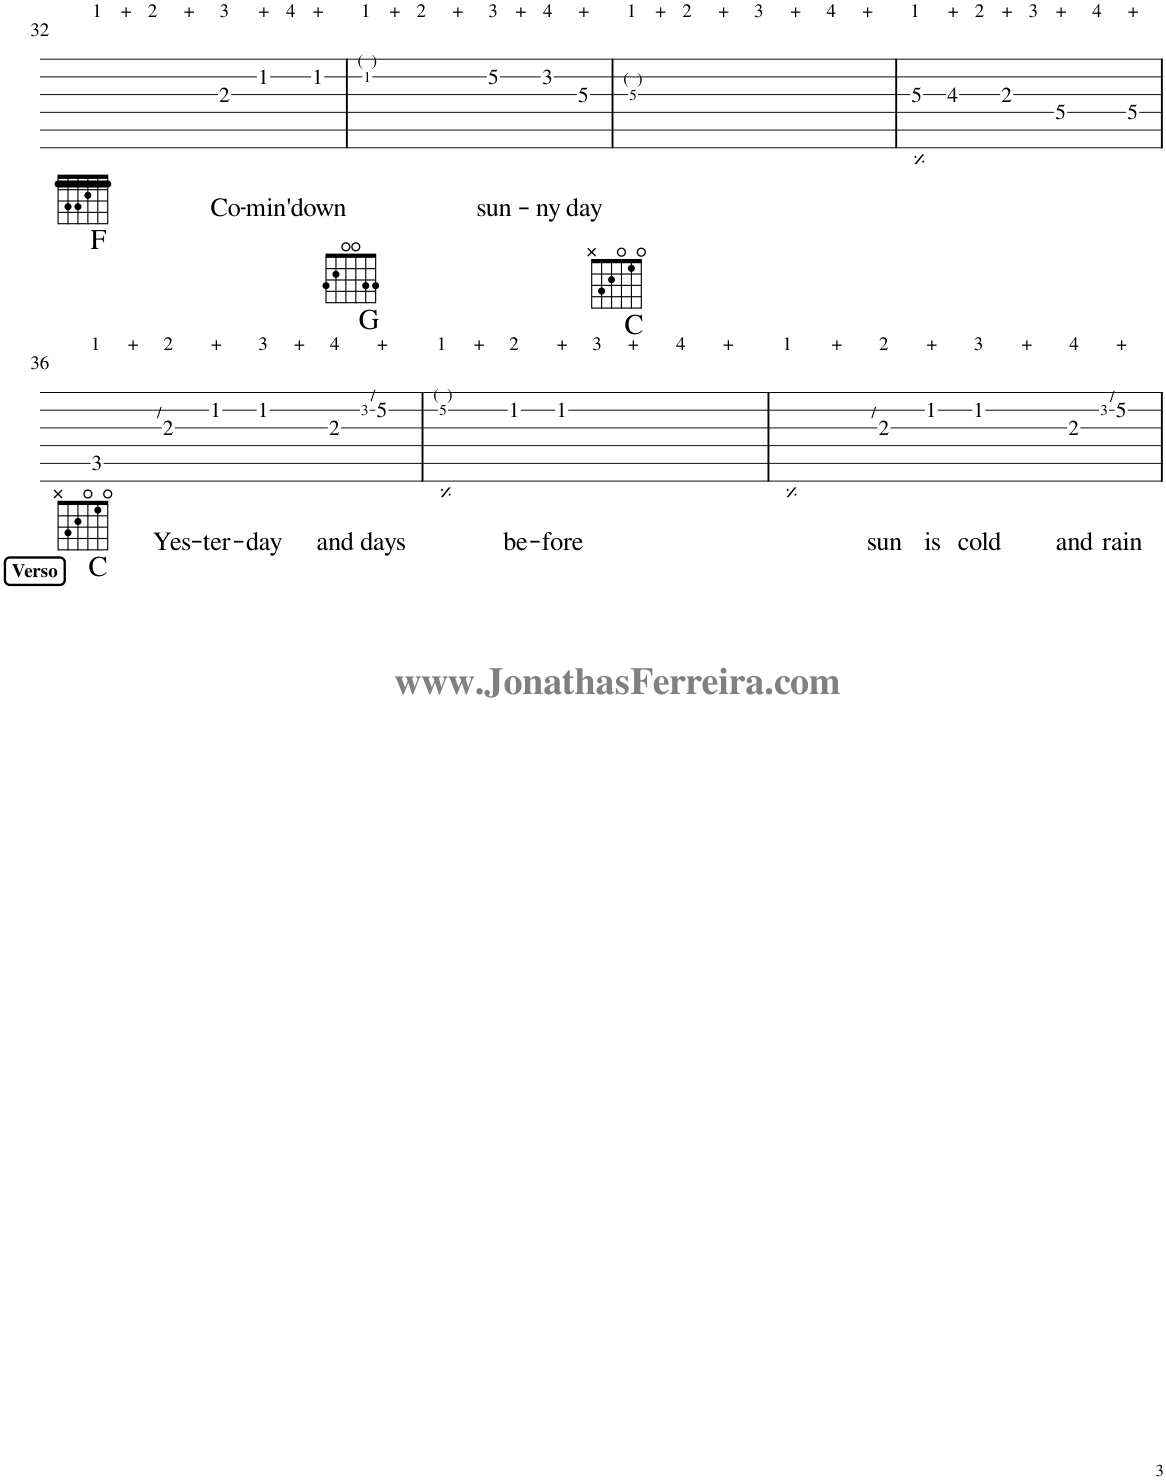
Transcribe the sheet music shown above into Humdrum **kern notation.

**kern	**text	**harte
*part1	*part1	*part1
*staff1	*staff1	*
*I"Guitar	*	*
*I'Guit.	*	*
!!LO:PB:g=z
*	*	*
*k[]	*	*
*M4/4	*	*
=32	=32	=32
*^	*	*
!LO:TX:a:t=1	!	!	!
*^	*^	*	*
4r	4FF 4C 4F 4A 4c 4f	8ryy	2.ryy	.	F:maj
!	!	!LO:TX:a:t=+	!	!	!
.	.	2..ryy	.	.	.
!LO:TX:a:t=2	!	!	!	!	!
8r	4r	.	.	.	.
!LO:TX:a:t=+	!	!	!	!	!
8r	.	.	.	.	.
!LO:TX:a:t=3	!	!	!	!	!
!	!	!	!	!LO:LY:b	!
8A	2r	.	.	Co-	.
!LO:TX:a:t=+	!	!	!	!	!
!	!	!	!	!LO:LY:b	!
4c	.	.	.	-min'	.
!	!	!	!LO:TX:a:t=4	!	!
.	.	.	4ryy	.	.
!LO:TX:a:t=+	!	!	!	!	!
!	!	!	!	!LO:LY:b	!
8c	.	.	.	down	.
=33	=33	=33	=33	=33	=33
!LO:TX:a:t=1	!	!	!	!	!
!LO:TX:a:t=(  )	!	!	!	!	!
4c	4GG 4BB 4D 4G	8ryy	2ryy	.	G:maj
!	!	!LO:TX:a:t=+	!	!	!
.	.	2..ryy	.	.	.
!LO:TX:a:t=2	!	!	!	!	!
8r	4r	.	.	.	.
!LO:TX:a:t=+	!	!	!	!	!
8r	.	.	.	.	.
!LO:TX:a:t=3	!	!	!	!	!
!	!	!	!	!LO:LY:b	!
4e	2r	.	8ryy	sun-	.
!	!	!	!LO:TX:a:t=+	!	!
.	.	.	4.ryy	.	.
!LO:TX:a:t=4	!	!	!	!	!
!	!	!	!	!LO:LY:b	!
8dL	.	.	.	-ny	.
!LO:TX:a:t=+	!	!	!	!	!
!	!	!	!	!LO:LY:b	!
8cJ	.	.	.	day	.
=34	=34	=34	=34	=34	=34
!LO:TX:a:t=1	!	!	!	!	!
!LO:TX:a:t=(  )	!	!	!	!	!
*	*	*v	*v	*	*
4c	4C 4E	8ryy	.	C:maj
!	!	!LO:TX:a:t=+	!	!
.	.	2..ryy	.	.
!LO:TX:a:t=2	!	!	!	!
8r	4r	.	.	.
!LO:TX:a:t=+	!	!	!	!
8r	.	.	.	.
!LO:TX:a:t=3	!	!	!	!
8r	2r	.	.	.
!LO:TX:a:t=+	!	!	!	!
8r	.	.	.	.
!LO:TX:a:t=4	!	!	!	!
8r	.	.	.	.
!LO:TX:a:t=+	!	!	!	!
8r	.	.	.	.
=35	=35	=35	=35	=35
!LO:TX:a:t=1	!	!	!	!
*	*v	*v	*	*
8c	4C 4E	.	.
!LO:TX:a:t=+	!	!	!
4B	.	.	.
!	!LO:TX:a:t=2	!	!
.	4r	.	.
!LO:TX:a:t=+	!	!	!
4A	.	.	.
!	!LO:TX:a:t=3	!	!
.	2r	.	.
!LO:TX:a:t=+	!	!	!
8G	.	.	.
!LO:TX:a:t=4	!	!	!
8r	.	.	.
!LO:TX:a:t=+	!	!	!
8G	.	.	.
!!LO:LB:g=z	!!
!!LO:REH:place=s1:b:B:cj:fs=8:t=Verso:qo=1	!!
=36	=36	=36	=36
!LO:TX:a:t=1	!	!	!
!LO:TX:b:B:color=#808080:t=www.JonathasFerreira.com	!	!	!
*^	*^	*	*
4C	4E 4G 4c	8ryy	2ryy	.	C:maj
!	!	!LO:TX:a:t=+	!	!	!
.	.	2..ryy	.	.	.
!LO:TX:a:t=2	!	!	!	!	!
!LO:TX:a:t=/	!	!	!	!	!
!	!	!	!	!LO:LY:b	!
8AL	4r	.	.	Yes-	.
!LO:TX:a:t=+	!	!	!	!	!
!	!	!	!	!LO:LY:b	!
8cJ	.	.	.	-ter-	.
!LO:TX:a:t=3	!	!	!	!	!
!	!	!	!	!LO:LY:b	!
4c	2r	.	8ryy	-day	.
!	!	!	!LO:TX:a:t=+	!	!
.	.	.	4.ryy	.	.
!LO:TX:a:t=4	!	!	!	!	!
!	!	!	!	!LO:LY:b	!
8AL	.	.	.	and	.
qd	.	.	.	.	.
!LO:TX:a:t=+	!	!	!	!	!
!LO:TX:a:t=/	!	!	!	!	!
!	!	!	!	!LO:LY:b	!
8eJ	.	.	.	days	.
=37	=37	=37	=37	=37	=37
!LO:TX:a:t=1	!	!	!	!	!
!LO:TX:a:t=(  )	!	!	!	!	!
*	*	*v	*v	*	*
4e	4C 4E 4G	8ryy	.	.
!	!	!LO:TX:a:t=+	!	!
.	.	2..ryy	.	.
!LO:TX:a:t=2	!	!	!	!
!	!	!	!LO:LY:b	!
8c	4r	.	be-	.
!LO:TX:a:t=+	!	!	!	!
!	!	!	!LO:LY:b	!
4c	.	.	-fore	.
!	!LO:TX:a:t=3	!	!	!
.	2r	.	.	.
!LO:TX:a:t=+	!	!	!	!
8r	.	.	.	.
!LO:TX:a:t=4	!	!	!	!
8r	.	.	.	.
!LO:TX:a:t=+	!	!	!	!
8r	.	.	.	.
=38	=38	=38	=38	=38
!LO:TX:a:t=1	!	!	!	!
*	*v	*v	*	*
8r	4C 4E 4G 4c	.	.
!LO:TX:a:t=+	!	!	!
8r	.	.	.
!LO:TX:a:t=2	!	!	!
!LO:TX:a:t=/	!	!	!
!	!	!LO:LY:b	!
8AL	4r	sun	.
!LO:TX:a:t=+	!	!	!
!	!	!LO:LY:b	!
8cJ	.	is	.
!LO:TX:a:t=3	!	!	!
!	!	!LO:LY:b	!
8c	2r	cold	.
!LO:TX:a:t=+	!	!	!
8r	.	.	.
!LO:TX:a:t=4	!	!	!
!	!	!LO:LY:b	!
8AL	.	and	.
qd	.	.	.
!LO:TX:a:t=+	!	!	!
!LO:TX:a:t=/	!	!	!
!	!	!LO:LY:b	!
8eJ	.	rain	.
*v	*v	*	*
=	=	=
*-	*-	*-
